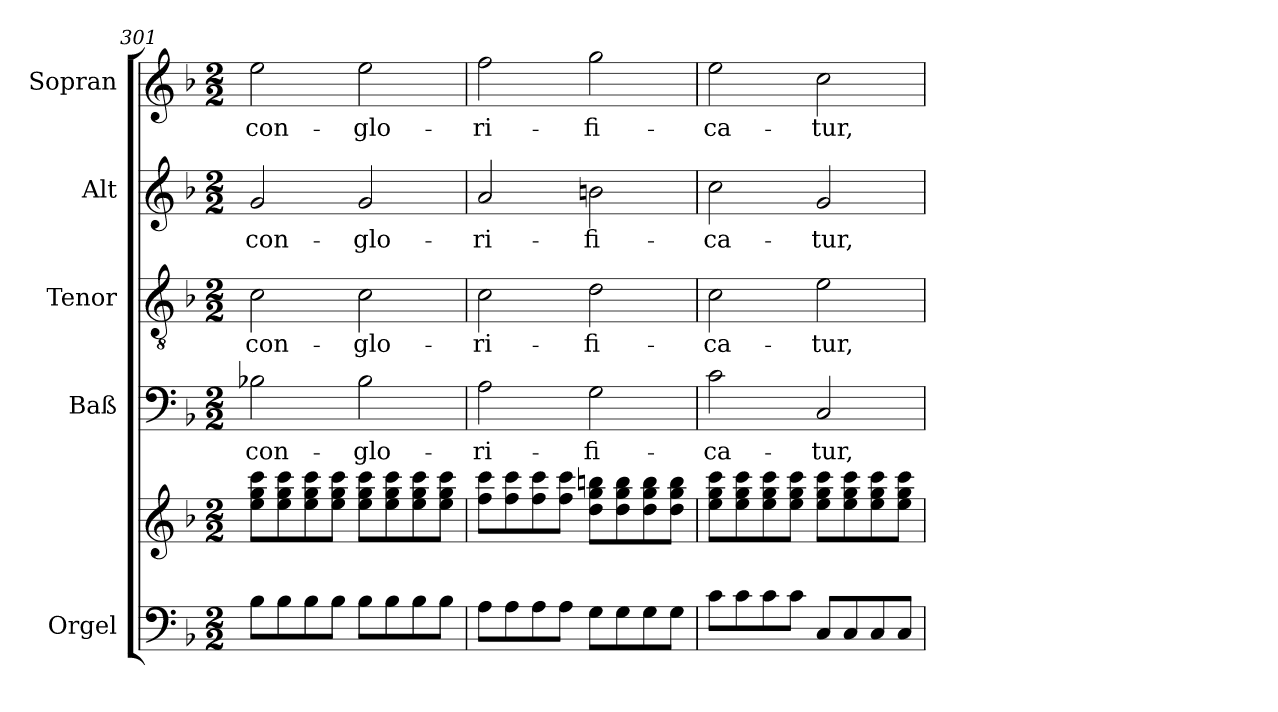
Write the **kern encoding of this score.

**kern	**kern	**kern	**text	**kern	**text	**kern	**text	**kern	**text
*part5	*part5	*part4	*part4	*part3	*part3	*part2	*part2	*part1	*part1
*staff6	*staff5	*staff4	*staff4	*staff3	*staff3	*staff2	*staff2	*staff1	*staff1
*I"Orgel	*	*I"Baß	*	*I"Tenor	*	*I"Alt	*	*I"Sopran	*
*I'Org.	*	*	*	*	*	*	*	*	*
*clefF4	*clefG2	*clefF4	*	*clefGv2	*	*clefG2	*	*clefG2	*
*k[b-]	*k[b-]	*k[b-]	*	*k[b-]	*	*k[b-]	*	*k[b-]	*
*F:	*F:	*F:	*	*F:	*	*F:	*	*F:	*
*M2/2	*M2/2	*M2/2	*	*M2/2	*	*M2/2	*	*M2/2	*
=301	=301	=301	=301	=301	=301	=301	=301	=301	=301
!	!	!	!LO:LY:b	!	!LO:LY:b	!	!LO:LY:b	!	!LO:LY:b
8B-\L	8ee\ 8gg\ 8ccc\L	2B-X\	con-	2c\	con-	2g/	con-	2ee\	con-
8B-\	8ee\ 8gg\ 8ccc\	.	.	.	.	.	.	.	.
8B-\	8ee\ 8gg\ 8ccc\	.	.	.	.	.	.	.	.
8B-\J	8ee\ 8gg\ 8ccc\J	.	.	.	.	.	.	.	.
!	!	!	!LO:LY:b	!	!LO:LY:b	!	!LO:LY:b	!	!LO:LY:b
8B-\L	8ee\ 8gg\ 8ccc\L	2B-\	-glo-	2c\	-glo-	2g/	-glo-	2ee\	-glo-
8B-\	8ee\ 8gg\ 8ccc\	.	.	.	.	.	.	.	.
8B-\	8ee\ 8gg\ 8ccc\	.	.	.	.	.	.	.	.
8B-\J	8ee\ 8gg\ 8ccc\J	.	.	.	.	.	.	.	.
!!LO:LB:g=z
=302	=302	=302	=302	=302	=302	=302	=302	=302	=302
!	!	!	!LO:LY:b	!	!LO:LY:b	!	!LO:LY:b	!	!LO:LY:b
8A\L	8ff\ 8ccc\L	2A\	-ri-	2c\	-ri-	2a/	-ri-	2ff\	-ri-
8A\	8ff\ 8ccc\	.	.	.	.	.	.	.	.
8A\	8ff\ 8ccc\	.	.	.	.	.	.	.	.
8A\J	8ff\ 8ccc\J	.	.	.	.	.	.	.	.
!	!	!	!LO:LY:b	!	!LO:LY:b	!	!LO:LY:b	!	!LO:LY:b
8G\L	8dd\ 8gg\ 8bbn\L	2G\	-fi-	2d\	-fi-	2bn\	-fi-	2gg\	-fi-
8G\	8dd\ 8gg\ 8bb\	.	.	.	.	.	.	.	.
8G\	8dd\ 8gg\ 8bb\	.	.	.	.	.	.	.	.
8G\J	8dd\ 8gg\ 8bb\J	.	.	.	.	.	.	.	.
=303	=303	=303	=303	=303	=303	=303	=303	=303	=303
!	!	!	!LO:LY:b	!	!LO:LY:b	!	!LO:LY:b	!	!LO:LY:b
8c\L	8ee\ 8gg\ 8ccc\L	2c\	-ca-	2c\	-ca-	2cc\	-ca-	2ee\	-ca-
8c\	8ee\ 8gg\ 8ccc\	.	.	.	.	.	.	.	.
8c\	8ee\ 8gg\ 8ccc\	.	.	.	.	.	.	.	.
8c\J	8ee\ 8gg\ 8ccc\J	.	.	.	.	.	.	.	.
!	!	!	!LO:LY:b	!	!LO:LY:b	!	!LO:LY:b	!	!LO:LY:b
8C/L	8ee\ 8gg\ 8ccc\L	2C/	-tur,	2e\	-tur,	2g/	-tur,	2cc\	-tur,
8C/	8ee\ 8gg\ 8ccc\	.	.	.	.	.	.	.	.
8C/	8ee\ 8gg\ 8ccc\	.	.	.	.	.	.	.	.
8C/J	8ee\ 8gg\ 8ccc\J	.	.	.	.	.	.	.	.
=	=	=	=	=	=	=	=	=	=
*-	*-	*-	*-	*-	*-	*-	*-	*-	*-
